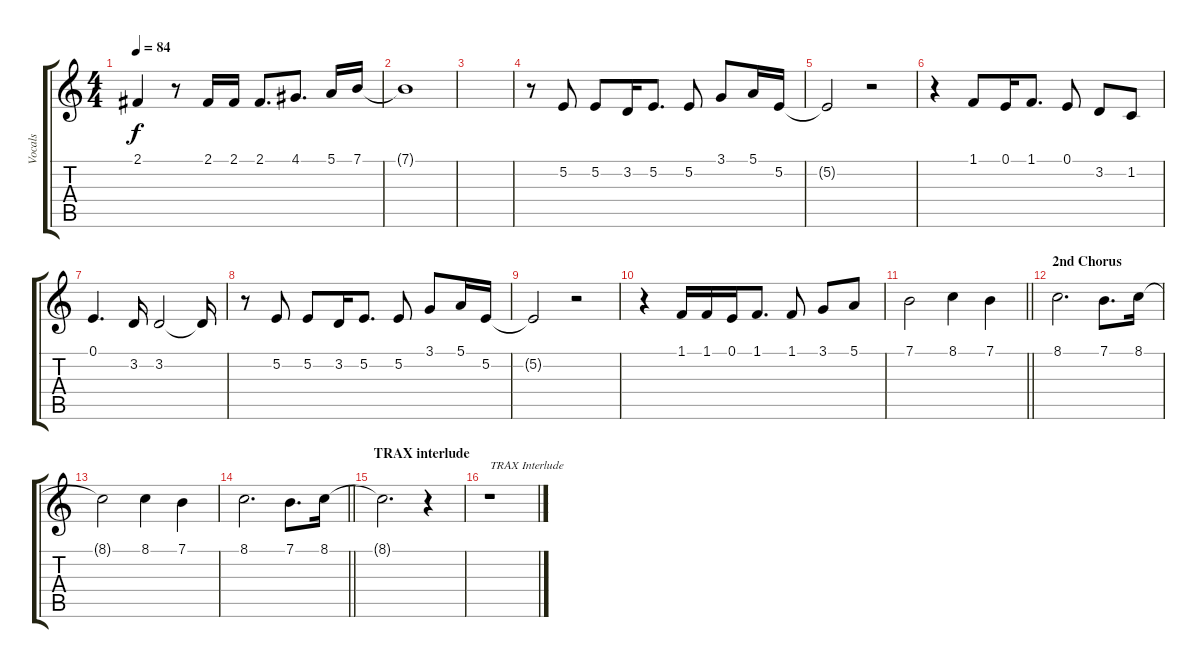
\track ("Vocals" "Vocals") {instrument violin}
\staff {score tabs}
\tuning (E4 B3 G3 D3 A2 E2) {hide}
\ts (4 4)
\tempo 84
\clef g2
\ks c
2.1{t}.4{dy f} r.8 2.1.16 2.1.16 2.1.8{d} 4.1.8{d} 5.1.16 7.1.16 |
7.1{t}.1 |
|
r.8 5.2.8 5.2.8 3.2.16 5.2.8{d} 5.2.8 3.1.8 5.1.16 5.2.16 |
5.2{t}.2 r.2 |
r.4 1.1.8 0.1.16 1.1.8{d} 0.1.8 3.2.8 1.2.8 |
0.1.4{d} 3.2.16 3.2.2 3.2{t}.16 |
r.8 5.2.8 5.2.8 3.2.16 5.2.8{d} 5.2.8 3.1.8 5.1.16 5.2.16 |
5.2{t}.2 r.2 |
r.4 1.1.16 1.1.16 0.1.16 1.1.8{d} 1.1.8 3.1.8 5.1.8 |
\barLineRight lightlight
7.1.2 8.1.4 7.1.4 |
\section ("" "2nd Chorus")
8.1.2{d} 7.1.8{d} 8.1.16 |
8.1{t}.2 8.1.4 7.1.4 |
\barLineRight lightlight
8.1.2{d} 7.1.8{d} 8.1.16 |
\section ("" "TRAX interlude")
8.1{t}.2{d} r.4 |
r.1{txt "TRAX Interlude"}
